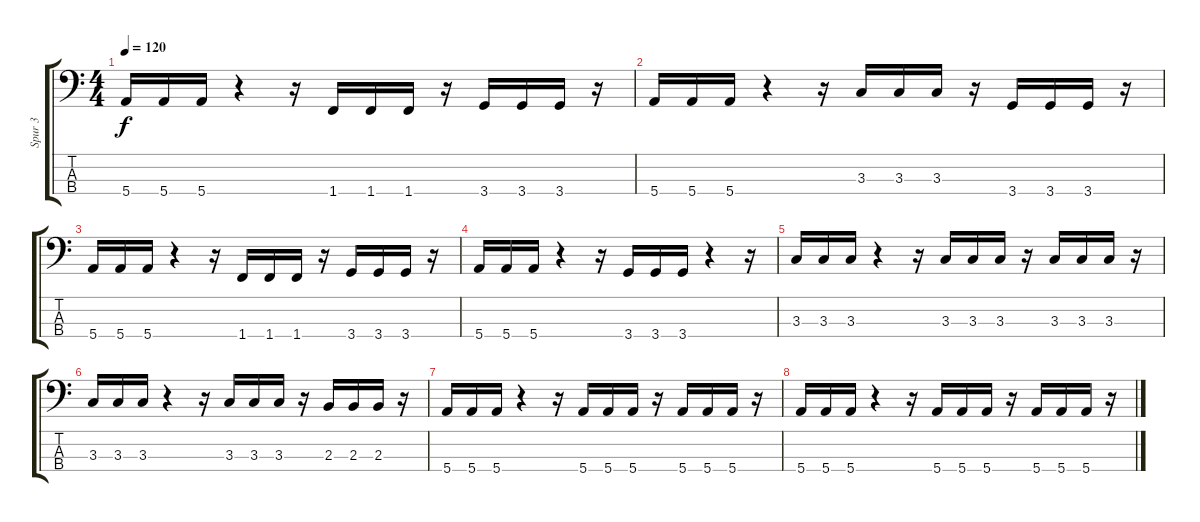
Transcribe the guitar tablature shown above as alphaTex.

\track ("Spur 3" "Spur 3") {instrument electricbassfinger}
\staff {score tabs}
\tuning (G2 D2 A1 E1) {hide}
\ts (4 4)
\tempo 120
\clef f4
\ks c
5.4.16{dy f} 5.4.16 5.4.16 r.4 r.16 1.4.16 1.4.16 1.4.16 r.16 3.4.16 3.4.16 3.4.16 r.16 |
5.4.16 5.4.16 5.4.16 r.4 r.16 3.3.16 3.3.16 3.3.16 r.16 3.4.16 3.4.16 3.4.16 r.16 |
5.4.16 5.4.16 5.4.16 r.4 r.16 1.4.16 1.4.16 1.4.16 r.16 3.4.16 3.4.16 3.4.16 r.16 |
5.4.16 5.4.16 5.4.16 r.4 r.16 3.4.16 3.4.16 3.4.16 r.4 r.16 |
3.3.16 3.3.16 3.3.16 r.4 r.16 3.3.16 3.3.16 3.3.16 r.16 3.3.16 3.3.16 3.3.16 r.16 |
3.3.16 3.3.16 3.3.16 r.4 r.16 3.3.16 3.3.16 3.3.16 r.16 2.3.16 2.3.16 2.3.16 r.16 |
5.4.16 5.4.16 5.4.16 r.4 r.16 5.4.16 5.4.16 5.4.16 r.16 5.4.16 5.4.16 5.4.16 r.16 |
5.4.16 5.4.16 5.4.16 r.4 r.16 5.4.16 5.4.16 5.4.16 r.16 5.4.16 5.4.16 5.4.16 r.16
